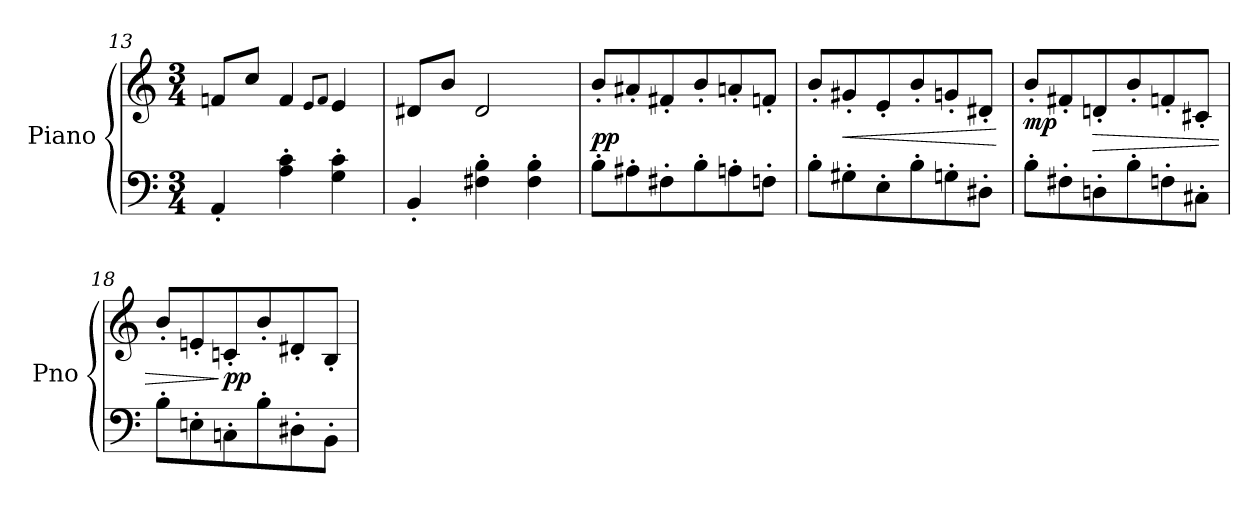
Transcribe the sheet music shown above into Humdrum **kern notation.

**kern	**kern	**dynam
*part1	*part1	*part1
*staff2	*staff1	*staff1/2
*I"Piano	*	*
*I'Pno	*	*
*clefF4	*clefG2	*
*k[]	*k[]	*
*M3/4	*M3/4	*
=13	=13	=13
4AA'/	8fn/L	.
.	8cc/J	.
4A\' 4c\'	4f/	.
.	8qe/L	.
.	8qf/J	.
4G\' 4c\'	4e/	.
=14	=14	=14
4BB'/	8d#X/L	.
.	8b/J	.
4F#X\' 4B\'	2d#/	.
4F#\' 4B\'	.	.
=15	=15	=15
!	!	!LO:DY:a=2
8B'\L	8b'/L	pp
8A#X'\	8a#X'/	.
8F#X'\	8f#X'/	.
8B'\	8b'/	.
8An'\	8an'/	.
8Fn'\J	8fn'/J	.
!!LO:LB:g=z
=16	=16	=16
8B'\L	8b'/L	.
!	!	!LO:HP:b
8G#X'\	8g#X'/	<
8E'\	8e'/	.
8B'\	8b'/	.
8Gn'\	8gn'/	.
8D#X'\J	8d#X'/J	.
.	.	[
=17	=17	=17
!	!	!LO:DY:b
8B'\L	8b'/L	mp
8F#X'\	8f#X'/	.
!	!	!LO:HP:b
8Dn'\	8dn'/	>
8B'\	8b'/	.
8Fn'\	8fn'/	.
8C#X'\J	8c#X'/J	.
=18	=18	=18
8B'\L	8b'/L	.
8En'\	8en'/	.
!	!	!LO:DY:n=1:b
8Cn'\	8cn'/	] pp
8B'\	8b'/	.
8D#X'\	8d#X'/	.
8BB'\J	8B'/J	.
=	=	=
*-	*-	*-
